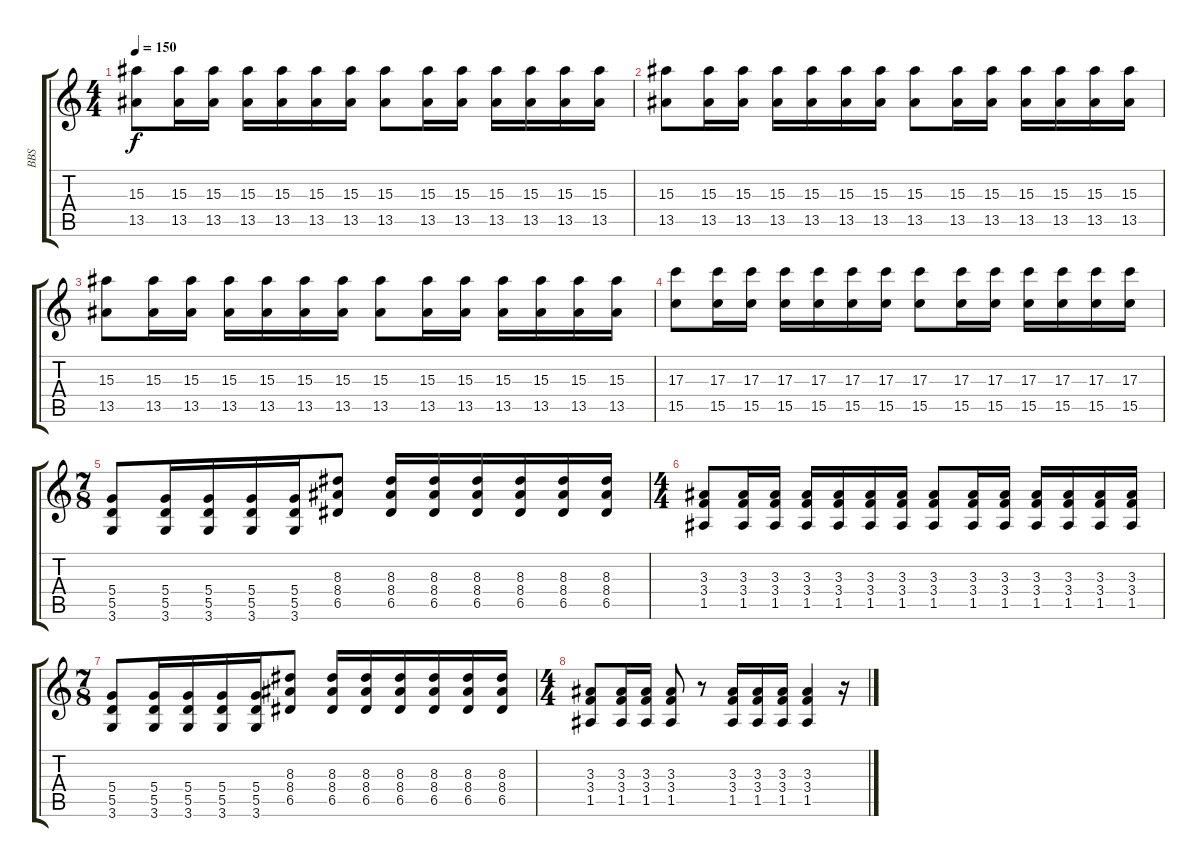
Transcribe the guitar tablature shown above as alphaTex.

\track ("BBS" "BBS") {instrument distortionguitar}
\staff {score tabs}
\tuning (E4 B3 G3 D3 A2 E2) {hide}
\ts (4 4)
\tempo 150
\clef g2
\ks c
(15.3 13.5).8{dy f} (15.3 13.5).16 (15.3 13.5).16 (15.3 13.5).16 (15.3 13.5).16 (15.3 13.5).16 (15.3 13.5).16 (15.3 13.5).8 (15.3 13.5).16 (15.3 13.5).16 (15.3 13.5).16 (15.3 13.5).16 (15.3 13.5).16 (15.3 13.5).16 |
(15.3 13.5).8 (15.3 13.5).16 (15.3 13.5).16 (15.3 13.5).16 (15.3 13.5).16 (15.3 13.5).16 (15.3 13.5).16 (15.3 13.5).8 (15.3 13.5).16 (15.3 13.5).16 (15.3 13.5).16 (15.3 13.5).16 (15.3 13.5).16 (15.3 13.5).16 |
(15.3 13.5).8 (15.3 13.5).16 (15.3 13.5).16 (15.3 13.5).16 (15.3 13.5).16 (15.3 13.5).16 (15.3 13.5).16 (15.3 13.5).8 (15.3 13.5).16 (15.3 13.5).16 (15.3 13.5).16 (15.3 13.5).16 (15.3 13.5).16 (15.3 13.5).16 |
(17.3 15.5).8 (17.3 15.5).16 (17.3 15.5).16 (17.3 15.5).16 (17.3 15.5).16 (17.3 15.5).16 (17.3 15.5).16 (17.3 15.5).8 (17.3 15.5).16 (17.3 15.5).16 (17.3 15.5).16 (17.3 15.5).16 (17.3 15.5).16 (17.3 15.5).16 |
\ts (7 8)
(5.4 5.5 3.6).8 (5.4 5.5 3.6).16 (5.4 5.5 3.6).16 (5.4 5.5 3.6).16 (5.4 5.5 3.6).16 (8.3 8.4 6.5).8 (8.3 8.4 6.5).16 (8.3 8.4 6.5).16 (8.3 8.4 6.5).16 (8.3 8.4 6.5).16 (8.3 8.4 6.5).16 (8.3 8.4 6.5).16 |
\ts (4 4)
(3.3 3.4 1.5).8 (3.3 3.4 1.5).16 (3.3 3.4 1.5).16 (3.3 3.4 1.5).16 (3.3 3.4 1.5).16 (3.3 3.4 1.5).16 (3.3 3.4 1.5).16 (3.3 3.4 1.5).8 (3.3 3.4 1.5).16 (3.3 3.4 1.5).16 (3.3 3.4 1.5).16 (3.3 3.4 1.5).16 (3.3 3.4 1.5).16 (3.3 3.4 1.5).16 |
\ts (7 8)
(5.4 5.5 3.6).8 (5.4 5.5 3.6).16 (5.4 5.5 3.6).16 (5.4 5.5 3.6).16 (5.4 5.5 3.6).16 (8.3 8.4 6.5).8 (8.3 8.4 6.5).16 (8.3 8.4 6.5).16 (8.3 8.4 6.5).16 (8.3 8.4 6.5).16 (8.3 8.4 6.5).16 (8.3 8.4 6.5).16 |
\ts (4 4)
(3.3 3.4 1.5).8 (3.3 3.4 1.5).16 (3.3 3.4 1.5).16 (3.3 3.4 1.5).8 r.8 (3.3 3.4 1.5).16 (3.3 3.4 1.5).16 (3.3 3.4 1.5).16 (3.3 3.4 1.5).4 r.16
